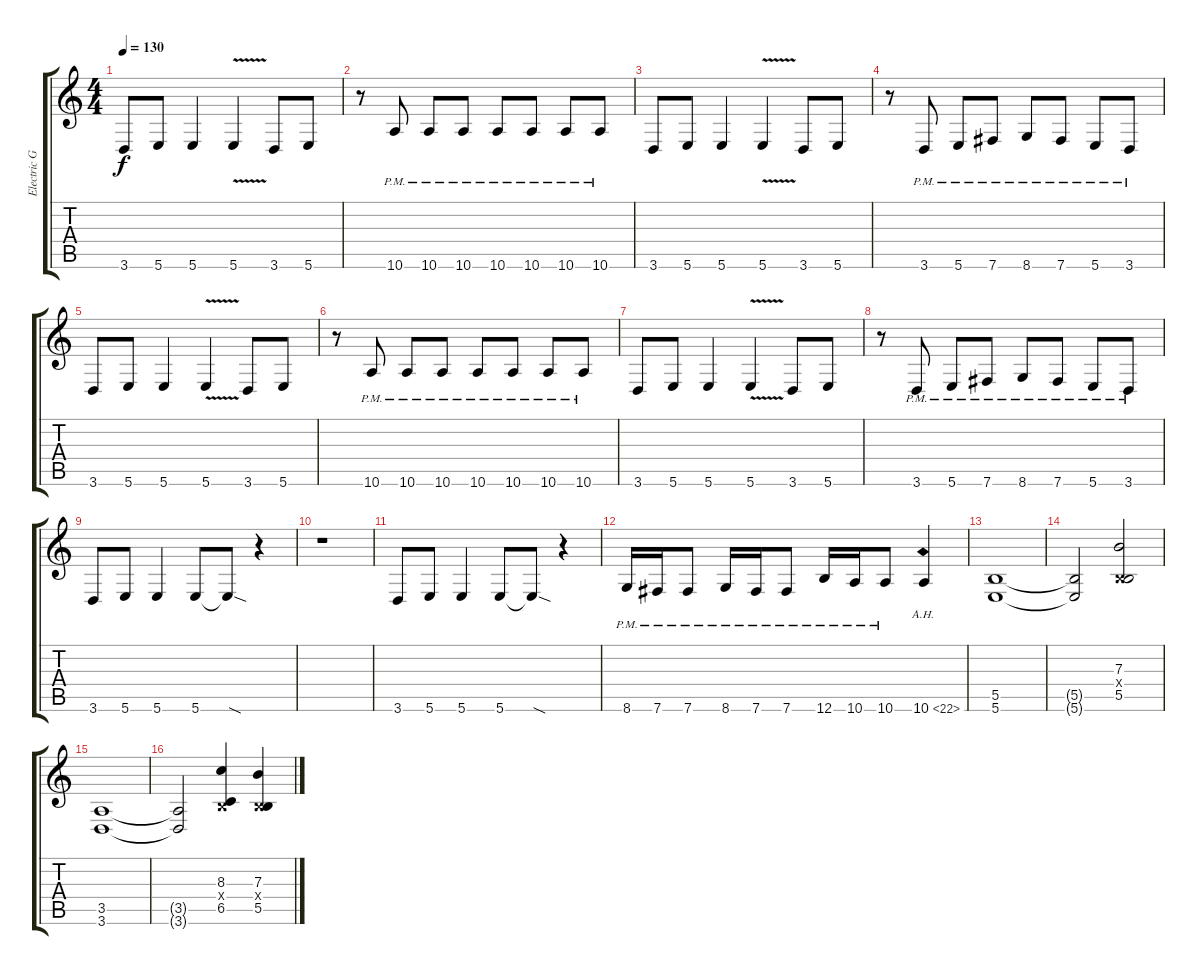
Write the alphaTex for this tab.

\track ("Electric Guitar" "Electric G") {instrument distortionguitar}
\staff {score tabs}
\tuning (Db4 Ab3 E3 B2 Gb2 B1) {hide}
\ts (4 4)
\tempo 130
\clef g2
\ks c
3.6.8{dy f} 5.6.8 5.6.4 5.6{v}.4 3.6.8 5.6.8 |
r.8 10.6{pm}.8 10.6{pm}.8 10.6{pm}.8 10.6{pm}.8 10.6{pm}.8 10.6{pm}.8 10.6{pm}.8 |
3.6.8 5.6.8 5.6.4 5.6{v}.4 3.6.8 5.6.8 |
r.8 3.6{pm}.8 5.6{pm}.8 7.6{pm}.8 8.6{pm}.8 7.6{pm}.8 5.6{pm}.8 3.6{pm}.8 |
3.6.8 5.6.8 5.6.4 5.6{v}.4 3.6.8 5.6.8 |
r.8 10.6{pm}.8 10.6{pm}.8 10.6{pm}.8 10.6{pm}.8 10.6{pm}.8 10.6{pm}.8 10.6{pm}.8 |
3.6.8 5.6.8 5.6.4 5.6{v}.4 3.6.8 5.6.8 |
r.8 3.6{pm}.8 5.6{pm}.8 7.6{pm}.8 8.6{pm}.8 7.6{pm}.8 5.6{pm}.8 3.6{pm}.8 |
3.6.8 5.6.8 5.6.4 5.6.8 5.6{sod t}.8 r.4 |
r.1 |
3.6.8 5.6.8 5.6.4 5.6.8 5.6{sod t}.8 r.4 |
8.6{pm}.16 7.6{pm}.16 7.6{pm}.8 8.6{pm}.16 7.6{pm}.16 7.6{pm}.8 12.6{pm}.16 10.6{pm}.16 10.6{pm}.8 10.6{ah 12}.4 |
(5.5 5.6).1 |
(5.5{t} 5.6{t}).2 (7.3 0.4{x} 5.5).2 |
(3.5 3.6).1 |
(3.5{t} 3.6{t}).2 (8.3 0.4{x} 6.5).4 (7.3 0.4{x} 5.5).4
